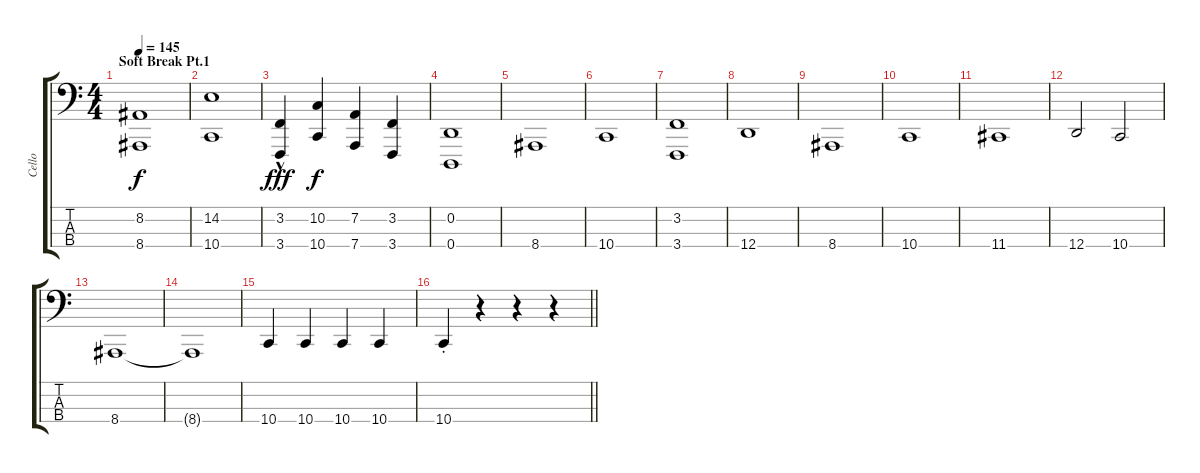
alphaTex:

\track ("Cello" "Cello") {instrument cello}
\staff {score tabs}
\tuning (G2 D2 A1 D1) {hide}
\ts (4 4)
\section ("" "Soft Break Pt.1")
\tempo 145
\clef f4
\ks c
(8.2 8.4).1{dy f volume 12} |
(14.2 10.4).1 |
(3.2 3.4{hac}).4{dy fff} (10.2 10.4).4{dy f} (7.2 7.4).4 (3.2 3.4).4 |
(0.2 0.4).1 |
8.4.1 |
10.4.1 |
(3.2 3.4).1 |
12.4.1 |
8.4.1 |
10.4.1 |
11.4.1 |
12.4.2 10.4.2 |
8.4.1 |
8.4{t}.1 |
10.4.4 10.4.4 10.4.4 10.4.4 |
\barLineRight lightlight
10.4{st}.4 r.4 r.4 r.4
